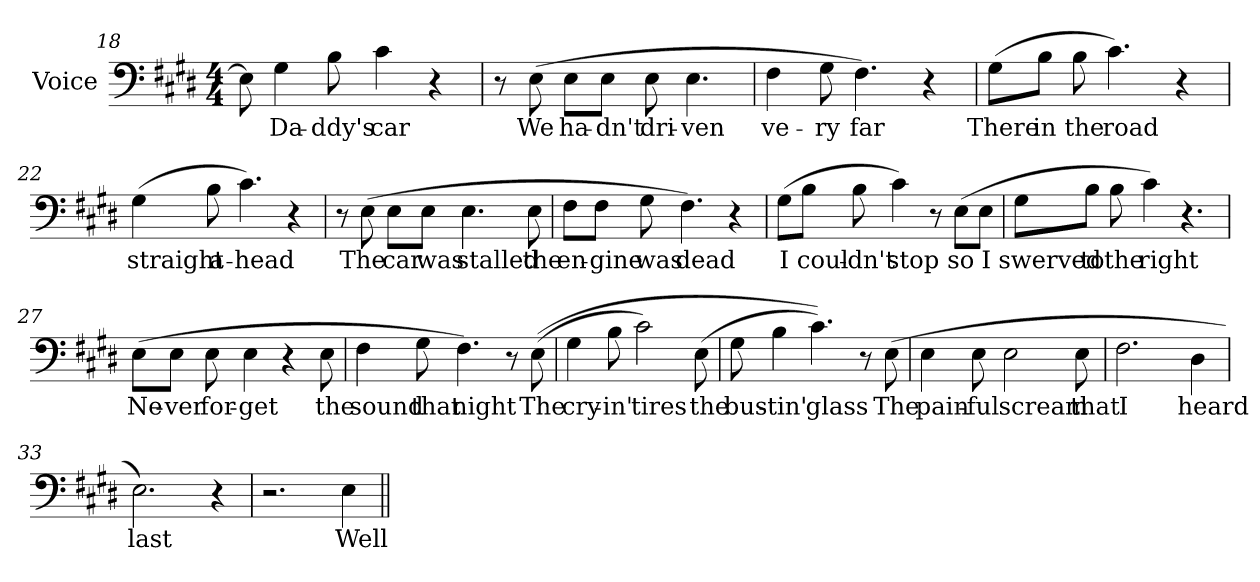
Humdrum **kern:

**kern	**text
*part1	*part1
*staff1	*staff1
*I"Voice	*
*I'Voice	*
*clefF4	*
*k[f#c#g#d#]	*
*E:	*
*M4/4	*
=18	=18
8Ei\]	.
!	!LO:LY:b:color=#000000
4G#i\	Da-
!	!LO:LY:b:color=#000000
8Bi\	-ddy's
!	!LO:LY:b:color=#000000
4c#i\	car
4r	.
=19	=19
8r	.
!	!LO:LY:b:color=#000000
(8Ei\	We
!	!LO:LY:b:color=#000000
8Ei\L	ha-
!	!LO:LY:b:color=#000000
8Ei\J	-dn't
!	!LO:LY:b:color=#000000
8Ei\	dri-
!	!LO:LY:b:color=#000000
4.Ei\	-ven
=20	=20
!	!LO:LY:b:color=#000000
4F#i\	ve-
!	!LO:LY:b:color=#000000
8G#i\	-ry
!	!LO:LY:b:color=#000000
4.F#i\)	far
4r	.
=21	=21
!	!LO:LY:b:color=#000000
(8G#i\L	There
!	!LO:LY:b:color=#000000
8Bi\J	in
!	!LO:LY:b:color=#000000
8Bi\	the
!	!LO:LY:b:color=#000000
4.c#i\)	road
4r	.
!!LO:LB:g=z
=22	=22
!	!LO:LY:b:color=#000000
(4G#i\	straight
!	!LO:LY:b:color=#000000
8Bi\	a-
!	!LO:LY:b:color=#000000
4.c#i\)	-head
4r	.
=23	=23
8r	.
!	!LO:LY:b:color=#000000
(8Ei\	The
!	!LO:LY:b:color=#000000
8Ei\L	car
!	!LO:LY:b:color=#000000
8Ei\J	was
!	!LO:LY:b:color=#000000
4.Ei\	stalled
!	!LO:LY:b:color=#000000
8Ei\	the
=24	=24
!	!LO:LY:b:color=#000000
8F#i\L	en-
!	!LO:LY:b:color=#000000
8F#i\J	-gine
!	!LO:LY:b:color=#000000
8G#i\	was
!	!LO:LY:b:color=#000000
4.F#i\)	dead
4r	.
=25	=25
!	!LO:LY:b:color=#000000
(8G#i\L	I
!	!LO:LY:b:color=#000000
8Bi\J	coul-
!	!LO:LY:b:color=#000000
8Bi\	-dn't
!	!LO:LY:b:color=#000000
4c#i\)	stop
8r	.
!	!LO:LY:b:color=#000000
(8Ei\L	so
!	!LO:LY:b:color=#000000
8Ei\J	I
!!LO:LB:g=z
=26	=26
!	!LO:LY:b:color=#000000
8G#i\L	swerved
!	!LO:LY:b:color=#000000
8Bi\J	to
!	!LO:LY:b:color=#000000
8Bi\	the
!	!LO:LY:b:color=#000000
4c#i\)	right
4.r	.
=27	=27
!	!LO:LY:b:color=#000000
(8Ei\L	Ne-
!	!LO:LY:b:color=#000000
8Ei\J	-ver
!	!LO:LY:b:color=#000000
8Ei\	for-
!	!LO:LY:b:color=#000000
4Ei\	-get
4r	.
!	!LO:LY:b:color=#000000
8Ei\	the
=28	=28
!	!LO:LY:b:color=#000000
4F#i\	sound
!	!LO:LY:b:color=#000000
8G#i\	that
!	!LO:LY:b:color=#000000
4.F#i\)	night
8r	.
!	!LO:LY:b:color=#000000
((8Ei\	The
=29	=29
!	!LO:LY:b:color=#000000
4G#i\	cry-
!	!LO:LY:b:color=#000000
8Bi\	-in'
!	!LO:LY:b:color=#000000
2c#i\)	tires
!	!LO:LY:b:color=#000000
(8Ei\	the
!!LO:LB:g=z
=30	=30
!	!LO:LY:b:color=#000000
8G#i\	bus-
!	!LO:LY:b:color=#000000
4Bi\	-tin'
!	!LO:LY:b:color=#000000
4.c#i\))	glass
8r	.
!	!LO:LY:b:color=#000000
(8Ei\	The
=31	=31
!	!LO:LY:b:color=#000000
4Ei\	pain-
!	!LO:LY:b:color=#000000
8Ei\	-ful
!	!LO:LY:b:color=#000000
2Ei\	scream
!	!LO:LY:b:color=#000000
8Ei\	that
=32	=32
!	!LO:LY:b:color=#000000
2.F#i\	I
!	!LO:LY:b:color=#000000
4D#i\	heard
=33	=33
!	!LO:LY:b:color=#000000
2.Ei\)	last
4r	.
=34	=34
2.r	.
!	!LO:LY:b:color=#000000
4Ei\	Well
=||	=||
*-	*-
